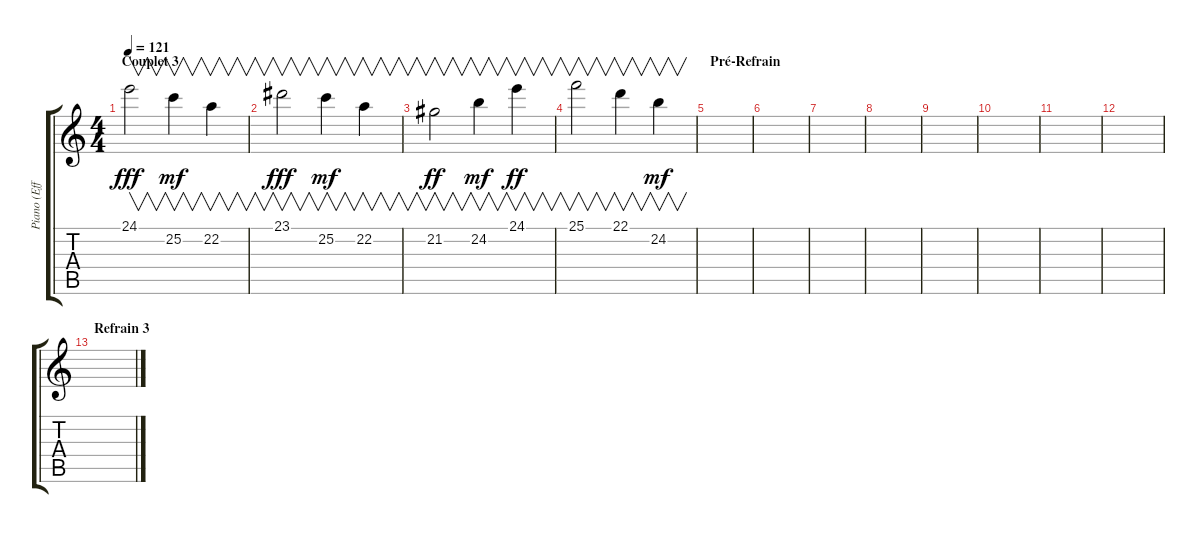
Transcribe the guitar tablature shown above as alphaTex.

\track ("Piano (Effet)" "Piano (Eff") {instrument brightacousticpiano}
\staff {score tabs}
\tuning (E4 B3 G3 D3 A2 E2) {hide}
\ts (4 4)
\section ("" "Couplet 3")
\tempo 121
\clef g2
\ks c
24.1.2{v dy fff} 25.2.4{v dy mf} 22.2.4{v} |
23.1.2{v dy fff} 25.2.4{v dy mf} 22.2.4{v} |
21.2.2{v dy ff} 24.2.4{v dy mf} 24.1.4{v dy ff} |
25.1.2{v} 22.1.4{v} 24.2.4{v dy mf} |
\section ("" "Pré-Refrain")
|
|
|
|
|
|
|
|
\section ("" "Refrain 3")
